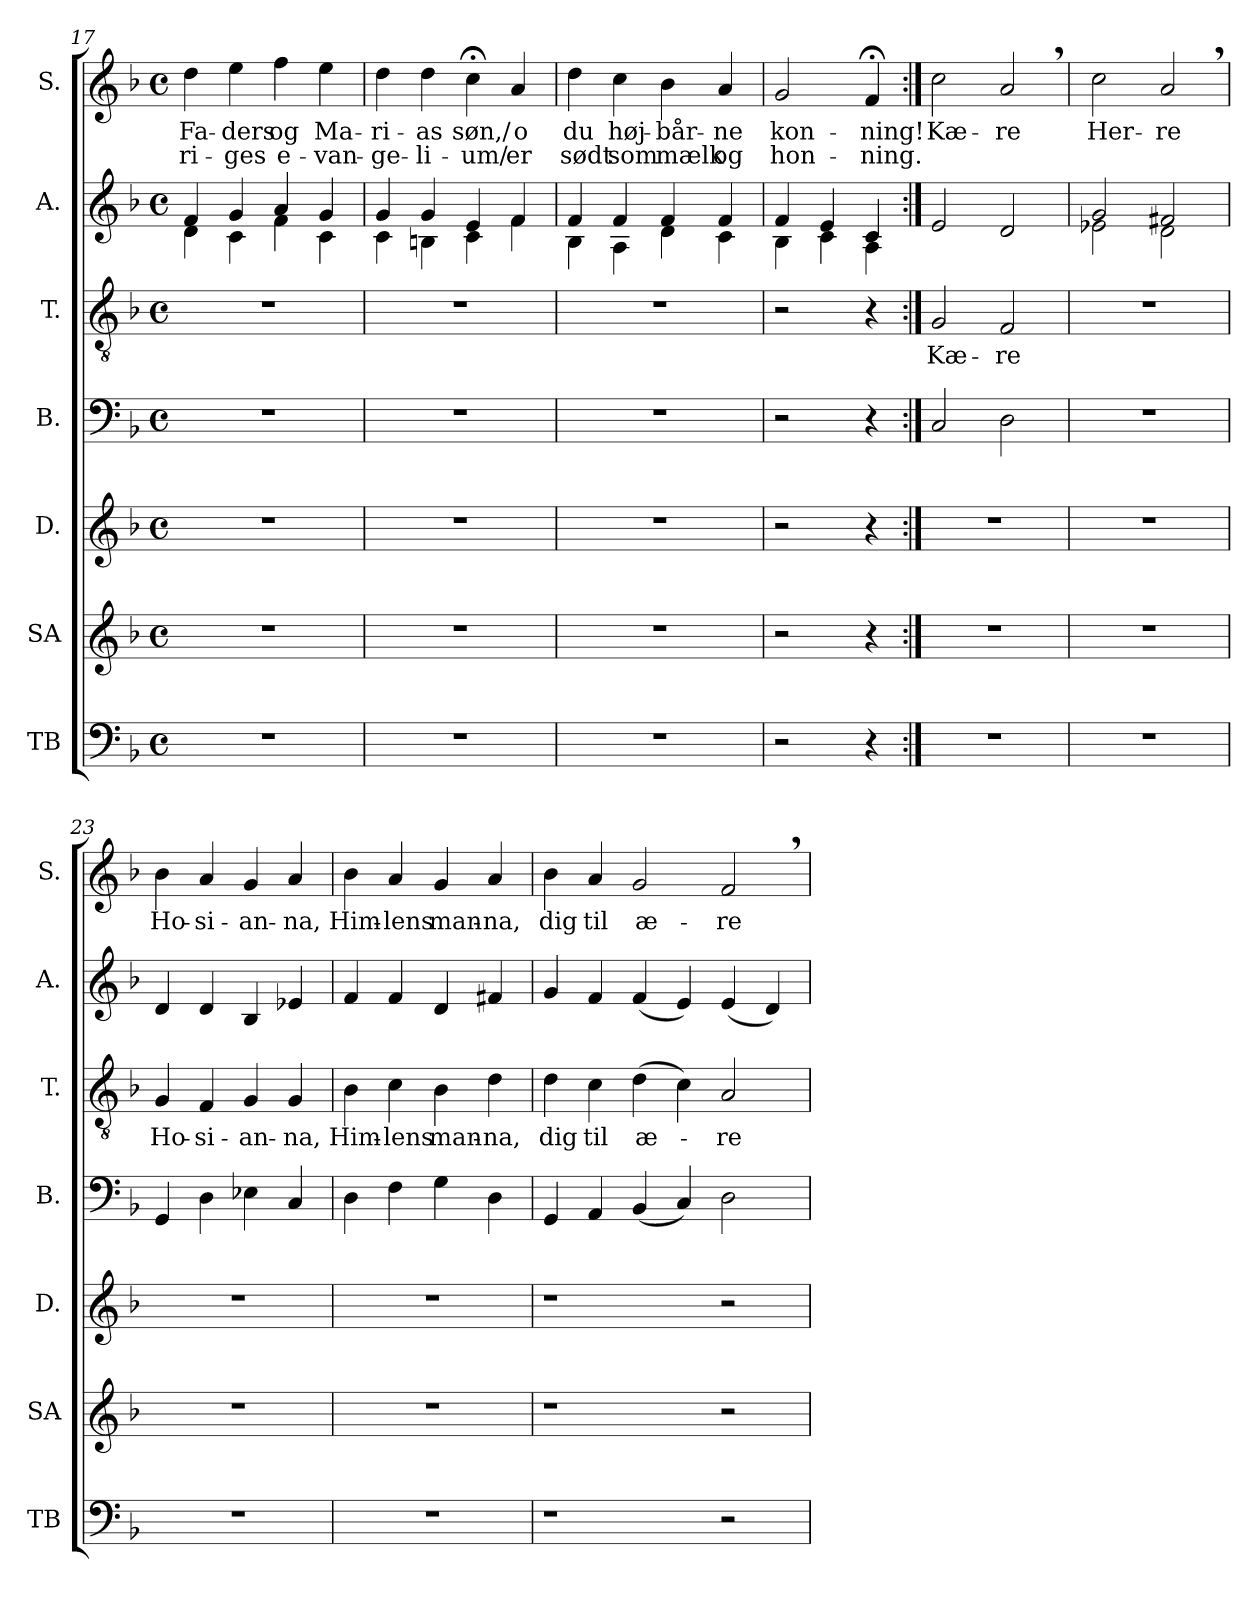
**kern	**kern	**kern	**kern	**kern	**text	**kern	**kern	**text	**text
*part7	*part6	*part5	*part4	*part3	*part3	*part2	*part1	*part1	*part1
*staff7	*staff6	*staff5	*staff4	*staff3	*staff3	*staff2	*staff1	*staff1	*staff1
*I"TB	*I"SA	*I"D.	*I"B.	*I"T.	*	*I"A.	*I"S.	*	*
*I'TB	*I'SA	*I'D.	*I'B.	*I'T.	*	*I'A.	*I'S.	*	*
*clefF4	*clefG2	*clefG2	*clefF4	*clefGv2	*	*clefG2	*clefG2	*	*
*k[b-]	*k[b-]	*k[b-]	*k[b-]	*k[b-]	*	*k[b-]	*k[b-]	*	*
*M4/4	*M4/4	*M4/4	*M4/4	*M4/4	*	*M4/4	*M4/4	*	*
*met(c)	*met(c)	*met(c)	*met(c)	*met(c)	*	*met(c)	*met(c)	*	*
=17	=17	=17	=17	=17	=17	=17	=17	=17	=17
*	*	*	*	*	*	*^	*	*	*
!	!	!	!	!	!	!	!	!	!LO:LY:b	!LO:LY:b
1r	1r	1r	1r	1r	.	4f/	4d\	4dd\	Fa-	ri-
!	!	!	!	!	!	!	!	!	!LO:LY:b	!LO:LY:b
.	.	.	.	.	.	4g/	4c\	4ee\	-ders	-ges
!	!	!	!	!	!	!	!	!	!LO:LY:b	!LO:LY:b
.	.	.	.	.	.	4a/	4f\	4ff\	og	e-
!	!	!	!	!	!	!	!	!	!LO:LY:b	!LO:LY:b
.	.	.	.	.	.	4g/	4c\	4ee\	Ma-	-van-
=18	=18	=18	=18	=18	=18	=18	=18	=18	=18	=18
!	!	!	!	!	!	!	!	!	!LO:LY:b	!LO:LY:b
1r	1r	1r	1r	1r	.	4g/	4c\	4dd\	-ri-	-ge-
!	!	!	!	!	!	!	!	!	!LO:LY:b	!LO:LY:b
.	.	.	.	.	.	4g/	4Bn\	4dd\	-as	-li-
!	!	!	!	!	!	!	!	!	!LO:LY:b	!LO:LY:b
.	.	.	.	.	.	4e/	4c\	4cc;<\	søn,/	-um/
!	!	!	!	!	!	!	!	!	!LO:LY:b	!LO:LY:b
.	.	.	.	.	.	4f/	4f\	4a/	o	er
!!LO:LB:g=z
=19	=19	=19	=19	=19	=19	=19	=19	=19	=19	=19
!	!	!	!	!	!	!	!	!	!LO:LY:b	!LO:LY:b
1r	1r	1r	1r	1r	.	4f/	4B-\	4dd\	du	sødt
!	!	!	!	!	!	!	!	!	!LO:LY:b	!LO:LY:b
.	.	.	.	.	.	4f/	4A\	4cc\	høj-	som
!	!	!	!	!	!	!	!	!	!LO:LY:b	!LO:LY:b
.	.	.	.	.	.	4f/	4d\	4b-\	-bår-	mælk
!	!	!	!	!	!	!	!	!	!LO:LY:b	!LO:LY:b
.	.	.	.	.	.	4f/	4c\	4a/	-ne	og
=20	=20	=20	=20	=20	=20	=20	=20	=20	=20	=20
!	!	!	!	!	!	!	!	!	!LO:LY:b	!LO:LY:b
2r	2r	2r	2r	2r	.	4f/	4B-\	2g/	kon-	hon-
.	.	.	.	.	.	4e/	4c\	.	.	.
!	!	!	!	!	!	!	!	!	!LO:LY:b	!LO:LY:b
4r	4r	4r	4r	4r	.	4c/	4A\	4f;</	-ning!	-ning.
!!LO:PB:g=z
=21:|!	=21:|!	=21:|!	=21:|!	=21:|!	=21:|!	=21:|!	=21:|!	=21:|!	=21:|!	=21:|!
!	!	!	!	!	!LO:LY:b	!	!	!	!LO:LY:b	!
*	*	*	*	*	*	*v	*v	*	*	*
1r	1r	1r	2C/	2G/	Kæ-	2e/	2cc\	Kæ-	.
!	!	!	!	!	!LO:LY:b	!	!	!LO:LY:b	!
.	.	.	2D\	2F/	-re	2d/	2a,/	-re	.
=22	=22	=22	=22	=22	=22	=22	=22	=22	=22
*	*	*	*	*	*	*^	*	*	*
!	!	!	!	!	!	!	!	!	!LO:LY:b	!
1r	1r	1r	1r	1r	.	2g/	2e-X\	2cc\	Her-	.
!	!	!	!	!	!	!	!	!	!LO:LY:b	!
.	.	.	.	.	.	2f#X/	2d\	2a,/	-re	.
=23	=23	=23	=23	=23	=23	=23	=23	=23	=23	=23
!	!	!	!	!	!LO:LY:b	!	!	!	!LO:LY:b	!
*	*	*	*	*	*	*v	*v	*	*	*
1r	1r	1r	4GG/	4G/	Ho-	4d/	4b-\	Ho-	.
!	!	!	!	!	!LO:LY:b	!	!	!LO:LY:b	!
.	.	.	4D\	4F/	-si-	4d/	4a/	-si-	.
!	!	!	!	!	!LO:LY:b	!	!	!LO:LY:b	!
.	.	.	4E-X\	4G/	-an-	4B-/	4g/	-an-	.
!	!	!	!	!	!LO:LY:b	!	!	!LO:LY:b	!
.	.	.	4C/	4G/	-na,	4e-X/	4a/	-na,	.
=24	=24	=24	=24	=24	=24	=24	=24	=24	=24
!	!	!	!	!	!LO:LY:b	!	!	!LO:LY:b	!
1r	1r	1r	4D\	4B-\	Him-	4f/	4b-\	Him-	.
!	!	!	!	!	!LO:LY:b	!	!	!LO:LY:b	!
.	.	.	4F\	4c\	-lens	4f/	4a/	-lens	.
!	!	!	!	!	!LO:LY:b	!	!	!LO:LY:b	!
.	.	.	4G\	4B-\	man-	4d/	4g/	man-	.
!	!	!	!	!	!LO:LY:b	!	!	!LO:LY:b	!
.	.	.	4D\	4d\	-na,	4f#X/	4a/	-na,	.
=25	=25	=25	=25	=25	=25	=25	=25	=25	=25
!	!	!	!	!	!LO:LY:b	!	!	!LO:LY:b	!
1r	1r	1r	4GG/	4d\	dig	4g/	4b-\	dig	.
!	!	!	!	!	!LO:LY:b	!	!	!LO:LY:b	!
.	.	.	4AA/	4c\	til	4f/	4a/	til	.
!	!	!	!	!	!LO:LY:b	!	!	!LO:LY:b	!
.	.	.	(<4BB-/	(>4d\	æ-	(<4f/	2g/	æ-	.
.	.	.	4C/)	4c\)	.	4e/)	.	.	.
!	!	!	!	!	!LO:LY:b	!	!	!LO:LY:b	!
2r	2r	2r	2D\	2A/	-re	(<4e/	2f,/	-re	.
.	.	.	.	.	.	4d/)	.	.	.
=	=	=	=	=	=	=	=	=	=
*-	*-	*-	*-	*-	*-	*-	*-	*-	*-
